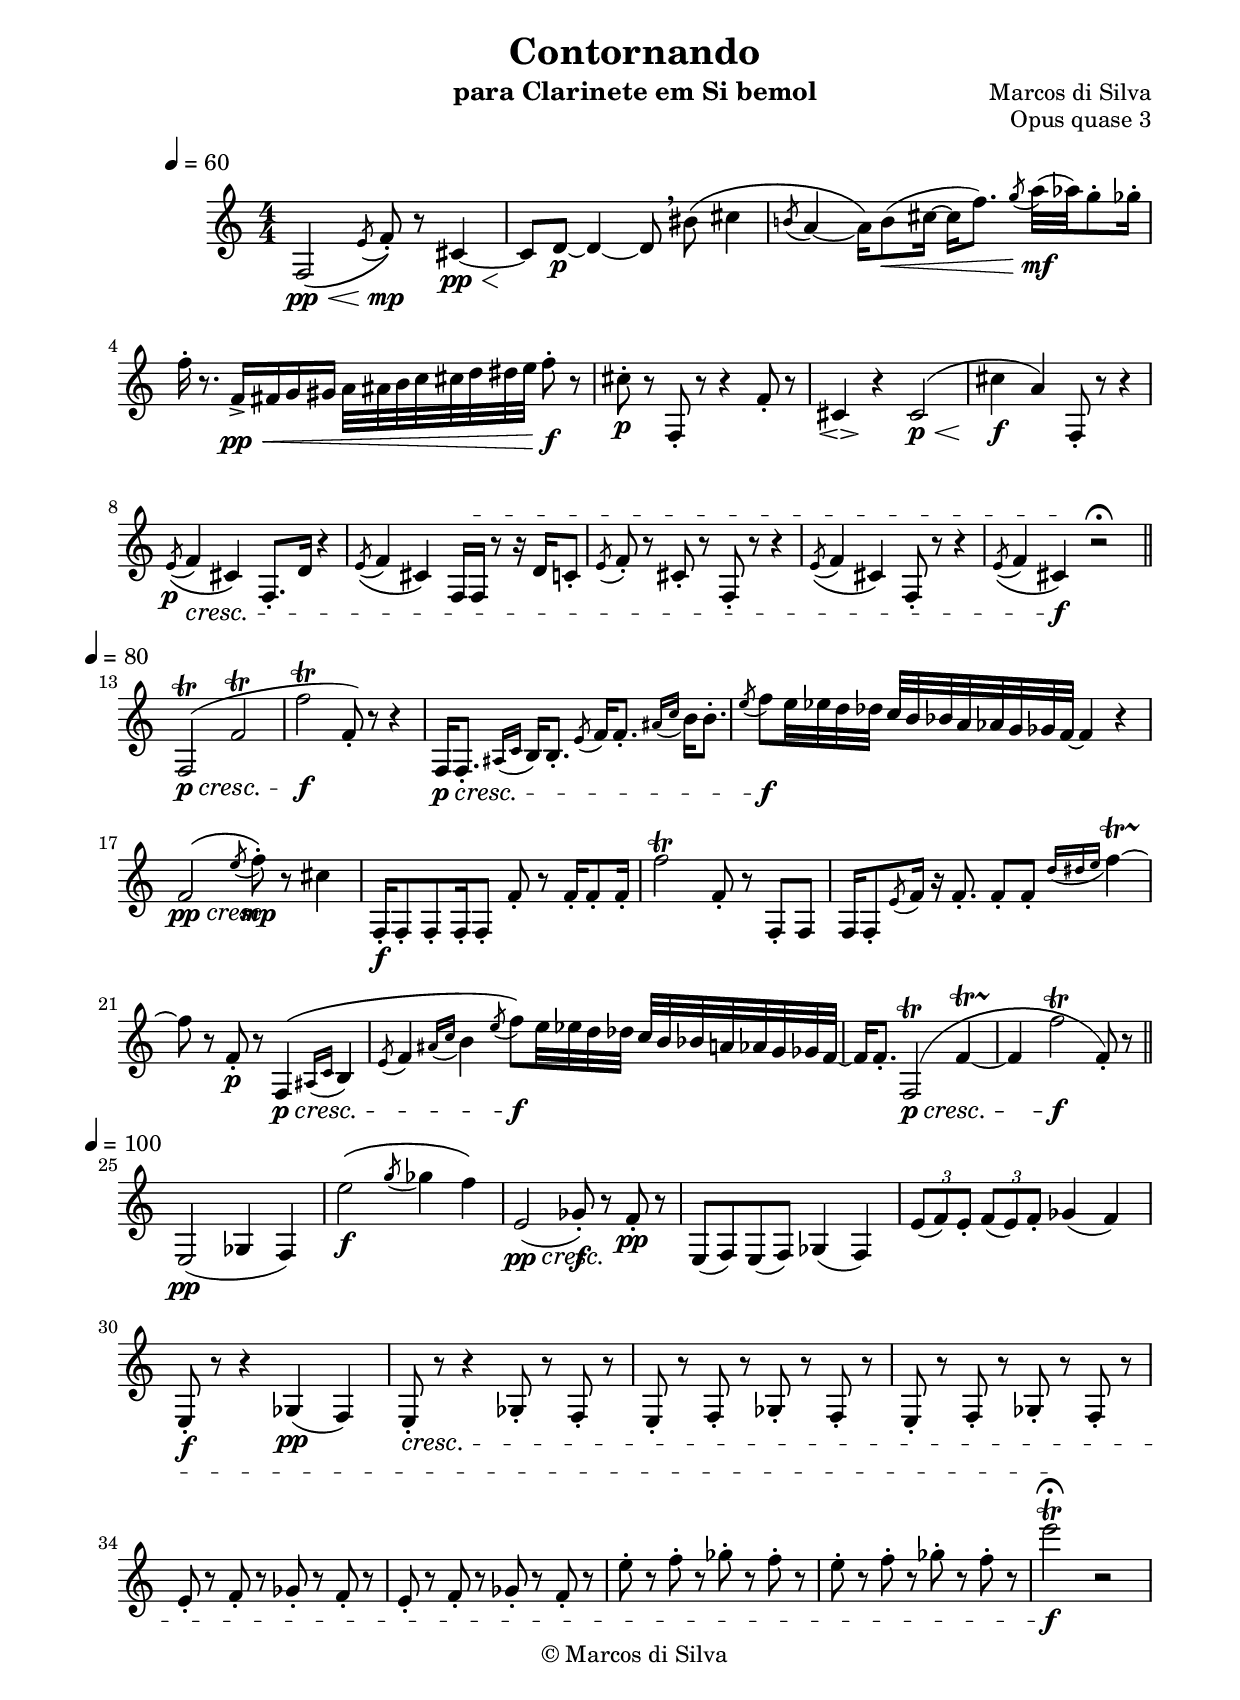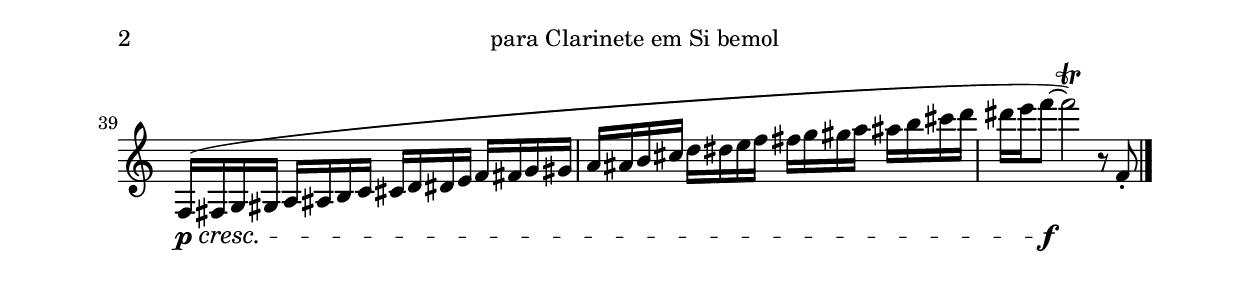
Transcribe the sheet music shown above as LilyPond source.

\version "2.10.0"

%% variáveis

global = {
  %% segA
  \tempo 4=60
  s1*4/4*12
  \bar "||"
  %% segB
  \tempo 4=80
  s1*4/4*12
  \bar "||"
  %% segC
  \tempo 4=100
  s1*4/4*17
  \bar "|."
}

segA = {
  \textSpannerUp
  \override TextSpanner #'edge-text = #'("accel " . "")
  \relative c {
    %% contorno 1: segmento 1 em 3 notas (apoj). segmento 2 em 2 notas
    f2\pp\<\( \acciaccatura e'8 f8-.\)\mp r cis4~\pp\<
    %% contorno 2: segmento 1 em 3 notas. segmento 2 em 3 notas (apoj).
    cis8\! d~\p d4~ d8 \breathe bis'\( cis4 \acciaccatura b!8 a4~
    %% contorno 3: segmento 1 em 6 notas (ritmo variado e apoj). segmento em 5 notas (ritmo variado).
    a16\) b8\<( cis16~ cis f8.) \acciaccatura g8 a32\mf( aes) g8-. ges16-. f-. r8.
    %% contorno 4: segmento 1 em 12 notas. segmento 2 em 2 notas
    f,16->\pp\< fis g gis a32 ais b c cis d dis e f8-.\f r cis-.\p r
    %% contorno 5: segmento 1 em 2 notas. segmento 2 em 2 notas. notas curtas
    f,,8-. r r4 f'8-. r cis4\espressivo r4
    %% contorno 6: segmento 1 em 2 notas. segmento 2 em 2 notas. notas longas
    cis2\p\<( cis'4\f a)
    %% contorno 7: segmento 1 em 3 notas (apoj). segmento 2 em 2 notas. notas curtas
    \setTextCresc
    f,8-. r r4 \acciaccatura e'8\p\( f4\< cis\)
    %% contorno 8: segmento 1 em 4 notas (uma no meio e apoj). segmento 2 em 2 notas. notas curtas
    f,8.-. d'16 r4 \acciaccatura e8\( f4 cis\)
    %% contorno 9: segmento 1 com repetição da primeira nota. duas no meio e apoj. segmento 2 em 2 notas.
    f,16 f\startTextSpan r8 r16 d' c8-. \acciaccatura e8 f8-. r cis-. r
    %% repetição contorno 7
    f,8-. r r4 \acciaccatura e'8\( f4 cis\)
    f,8-. r r4 \acciaccatura e'8\( f4 cis\f\)\stopTextSpan r2\fermata
  }
}

segB = {
  \textSpannerUp
  \override TextSpanner #'edge-text = #'("accel " . "")
  \relative c {
    %% compasso 13
    %% contorno 10: expandido (fator 2)
    f2\p\<\trill( f'\trill f'\trill\f f,8-.) r r4
    %% contorno 11: expandido (fator 2) 5 notas apoj e uso de motivo ritmico
    f,16\p\< f8.-. \acciaccatura {ais16[ c]} b16 b8.-. \acciaccatura e8 f16 f8.-. \acciaccatura {ais16[ c]} b16 b8.-. \acciaccatura e8 f8\f[ e32 ees d des] c b bes a aes g ges f~ f4 r
    %% repetição contorno 1:
    f2\pp\<\( \acciaccatura e'8 f8-.\)\mp r cis4
    %% contorno 12: usando motivos rítmicos
    f,,16-.\f f8-. f-. f16-. f8-. f'-. r f16-. f8-. f16-. f'2\trill f,8-. r
    %% contorno 13: desenvolvendo motivos rítmicos
    f,8-. f f16 f8-. \acciaccatura e'8 f16 r f8.-. f8-. f-. \acciaccatura { d'16[ dis e] } f4~\startTrillSpan f8\stopTrillSpan r8 f,-.\p r
    %% lembrete: continuar a desenvolver o ritmo.

    %% repetição contorno 11 com notas longas
    f,4\p\<\( \acciaccatura {ais16[ c]} b4 \acciaccatura e8 f4 \acciaccatura {ais16[ c]} b4 \acciaccatura e8 f8\)\f[ e32 ees d des] c b bes a aes g ges f~ f16 f8.-.
    %% repetição contorno 10
    f,2\p\<\trill( f'4~\startTrillSpan f\stopTrillSpan f'2\trill\f f,8-.) r
  }
}

segC = {
  \textSpannerUp
  \override TextSpanner #'edge-text = #'("accel " . "")
  \relative c {
    %% contorno 14: 3 notas (simples)
    e2\pp( ges4 f)
    %% contorno 15: com apoj
    e''2\f\( \acciaccatura g8 ges4 f\)
    %% contorno 16: longo/interrompido
    e,2\pp\<( ges8-.)\f r f-.\pp r
    %% contorno com muitas notas repetidas
    e,8( f) e( f) ges4( f)
    %% contorno com muitas notas repetidas (variado)
    \times 2/3 {e'8( f) e-.} \times 2/3 {f( e) f-.} ges4( f)
    
    %% contorno 17: interrompido/longo
    e,8-.\f r r4 ges4\pp( f)
    %% contorno 18: interrompido
    \setTextCresc
    e8-.\< r r4 ges8-. r f-. r
    %% contorno 19: interrompido 4 notas (repetido)
    e-. r f-. r ges-. r f-. r
    e-. r f-. r ges-. r f-. r
    e'-.\startTextSpan r f-. r ges-. r f-. r
    e-. r f-. r ges-. r f-. r
    e'-. r f-. r ges-. r f-. r
    e-. r f-. r ges-. r f-. r
    e'2\f\stopTextSpan\trill\fermata r
    %% contorno x: final
    f,,,16\p\<( fis g gis a ais b c cis d dis e f fis g gis a ais b cis d dis e f fis g gis a ais b cis d dis e f8~\f f2)\trill r8 f,,-.
  }
}

%% partitura

\book {
  \header {
    title = "Contornando"
    instrument = "para Clarinete em Si bemol"
    opus = "Opus quase 3"
    composer = "Marcos di Silva"
    date = "2007"
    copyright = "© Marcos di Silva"
  }
  \score {
    \new Staff <<
      \set Staff.midiInstrument = "clarinet"
      \global
      {
        \segA
        \segB
        \segC
      }
    >>
    \midi { }
    \layout {
      \context { \Score
                 \override MetronomeMark #'extra-offset = #'(-9 . 0)
                 \override MetronomeMark #'padding = #'3
               }
      \context { \Staff
                 \override TimeSignature #'style = #'numbered
               }
      \context { \Voice
                 \override Glissando #'thickness = #3
                 \override Glissando #'gap = #0.1
               }
      \context {
        \Staff \consists "Horizontal_bracket_engraver"
      }
    }
  }
  \paper {
    #(set-paper-size "a4")
    line-width = 17.5\cm
    bottom-margin = 1.5\cm
    left-margin = 2\cm
    print-page-number = ##t
    ragged-last-bottom = ##t
  }
}
